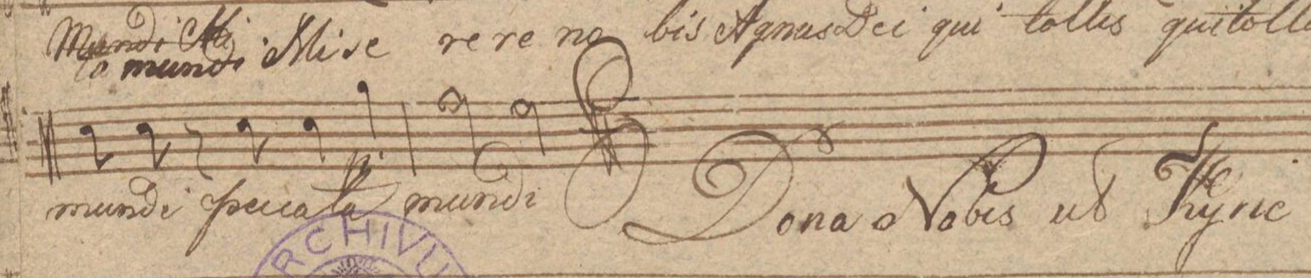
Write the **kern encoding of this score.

**kern	**text
*I"Tenore	*
*clefC4	*
*k[f#c#g#d#]	*
*met(c)	*
*M4/4	*
8B\	mun-
8B\	-di
8r	.
8B\	pec-
4B\	-ca-
4f#\	-ta
=14	=14
2e\	mun-
2d#\	-di
==	==
*-	*-
